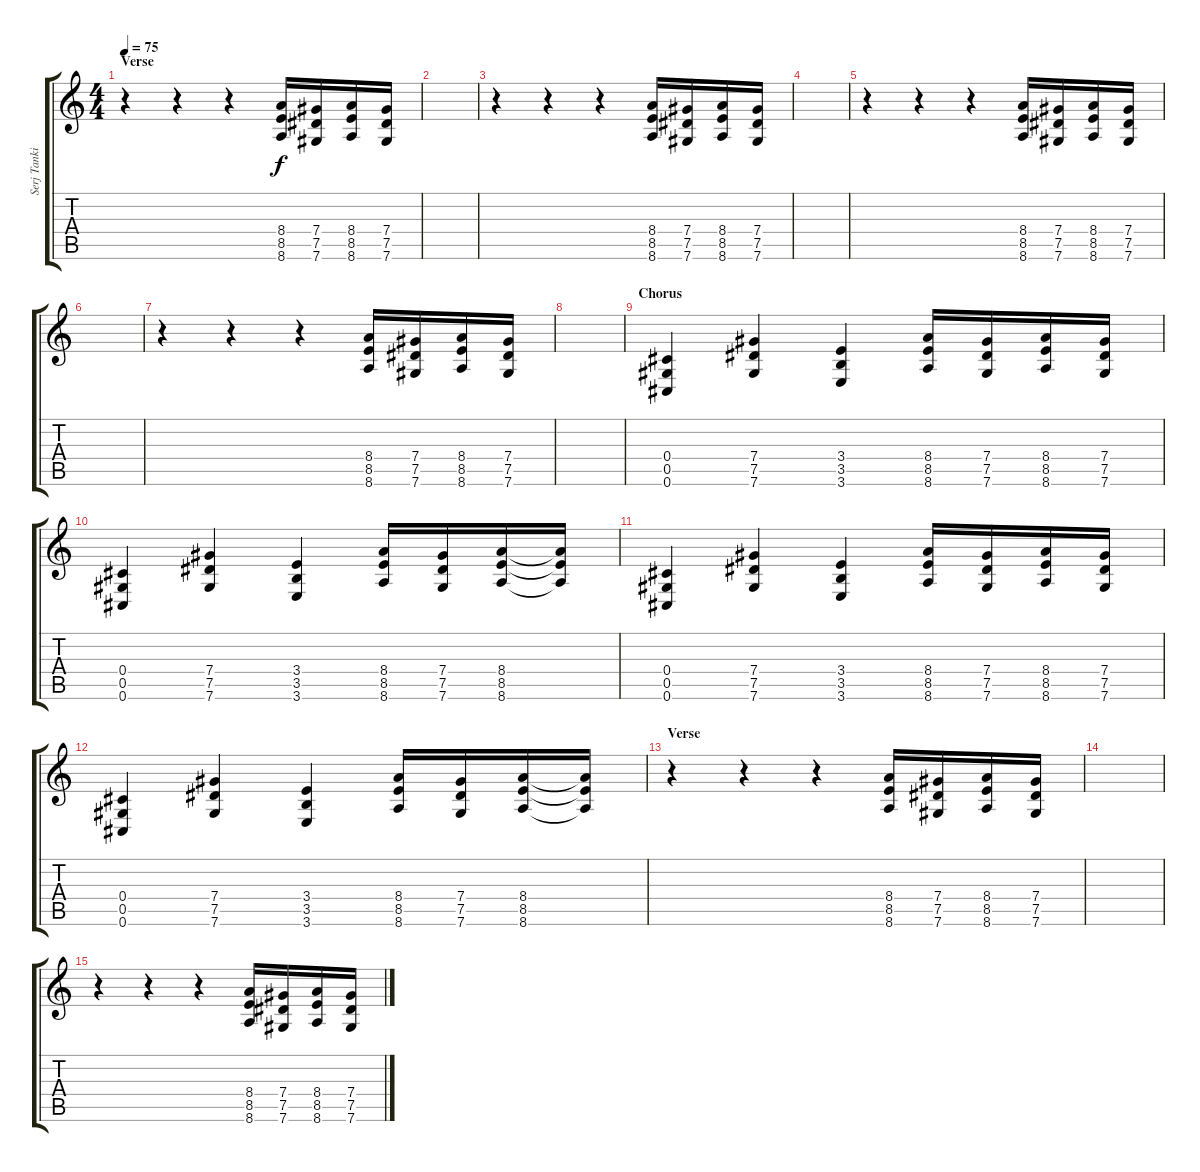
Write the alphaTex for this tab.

\track ("Serj Tankian" "Serj Tanki") {instrument distortionguitar}
\staff {score tabs}
\tuning (Eb4 Bb3 Gb3 Db3 Ab2 Db2) {hide}
\ts (4 4)
\section ("" "Verse")
\tempo 75
\clef g2
\ks c
r.4{dy f} r.4 r.4 (8.4 8.5 8.6).16{volume 7} (7.4 7.5 7.6).16 (8.4 8.5 8.6).16 (7.4 7.5 7.6).16 |
|
r.4 r.4 r.4 (8.4 8.5 8.6).16 (7.4 7.5 7.6).16 (8.4 8.5 8.6).16 (7.4 7.5 7.6).16 |
|
r.4 r.4 r.4 (8.4 8.5 8.6).16 (7.4 7.5 7.6).16 (8.4 8.5 8.6).16 (7.4 7.5 7.6).16 |
|
r.4 r.4 r.4 (8.4 8.5 8.6).16 (7.4 7.5 7.6).16 (8.4 8.5 8.6).16 (7.4 7.5 7.6).16 |
|
\section ("" "Chorus")
(0.4 0.5 0.6).4 (7.4 7.5 7.6).4 (3.4 3.5 3.6).4 (8.4 8.5 8.6).16 (7.4 7.5 7.6).16 (8.4 8.5 8.6).16 (7.4 7.5 7.6).16 |
(0.4 0.5 0.6).4 (7.4 7.5 7.6).4 (3.4 3.5 3.6).4 (8.4 8.5 8.6).16 (7.4 7.5 7.6).16 (8.4 8.5 8.6).16 (8.4{t} 8.5{t} 8.6{t}).16 |
(0.4 0.5 0.6).4 (7.4 7.5 7.6).4 (3.4 3.5 3.6).4 (8.4 8.5 8.6).16 (7.4 7.5 7.6).16 (8.4 8.5 8.6).16 (7.4 7.5 7.6).16 |
(0.4 0.5 0.6).4 (7.4 7.5 7.6).4 (3.4 3.5 3.6).4 (8.4 8.5 8.6).16 (7.4 7.5 7.6).16 (8.4 8.5 8.6).16 (8.4{t} 8.5{t} 8.6{t}).16 |
\section ("" "Verse")
r.4 r.4 r.4 (8.4 8.5 8.6).16 (7.4 7.5 7.6).16 (8.4 8.5 8.6).16 (7.4 7.5 7.6).16 |
|
r.4 r.4 r.4 (8.4 8.5 8.6).16 (7.4 7.5 7.6).16 (8.4 8.5 8.6).16 (7.4 7.5 7.6).16
